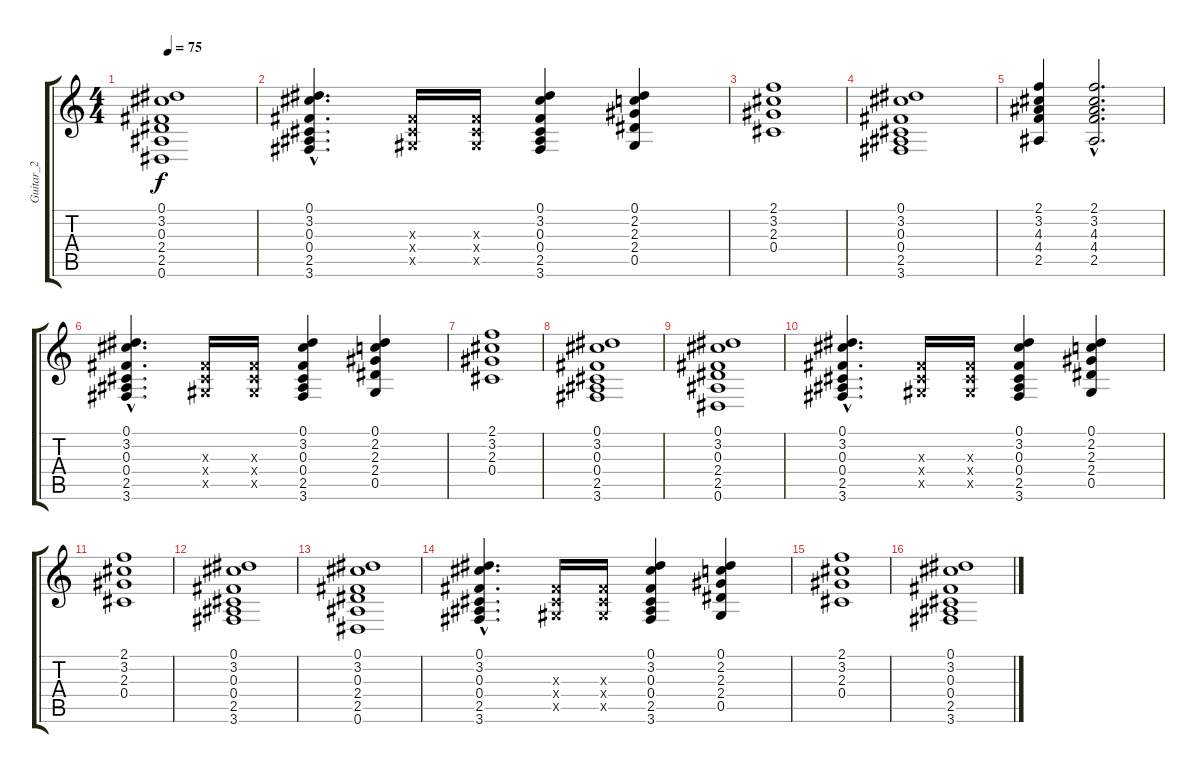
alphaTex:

\track ("Guitar_2" "Guitar_2") {instrument distortionguitar}
\staff {score tabs}
\tuning (Eb4 Bb3 Gb3 Db3 Ab2 Eb2) {hide}
\ts (4 4)
\tempo 75
\clef g2
\ks c
(0.1 3.2 0.3 2.4 2.5 0.6).1{dy f} |
(0.1{hac} 3.2{hac} 0.3{hac} 0.4{hac} 2.5{hac} 3.6{hac}).4{d} (0.3{x} 0.4{x} 0.5{x}).16 (0.3{x} 0.4{x} 0.5{x}).16 (0.1 3.2 0.3 0.4 2.5 3.6).4 (0.1 2.2 2.3 2.4 0.5).4 |
(2.1 3.2 2.3 0.4).1 |
(0.1 3.2 0.3 0.4 2.5 3.6).1 |
(2.1 3.2 4.3 4.4 2.5).4 (2.1{hac} 3.2{hac} 4.3{hac} 4.4{hac} 2.5{hac}).2{d} |
(0.1{hac} 3.2{hac} 0.3{hac} 0.4{hac} 2.5{hac} 3.6{hac}).4{d} (0.3{x} 0.4{x} 0.5{x}).16 (0.3{x} 0.4{x} 0.5{x}).16 (0.1 3.2 0.3 0.4 2.5 3.6).4 (0.1 2.2 2.3 2.4 0.5).4 |
(2.1 3.2 2.3 0.4).1 |
(0.1 3.2 0.3 0.4 2.5 3.6).1 |
(0.1 3.2 0.3 2.4 2.5 0.6).1 |
(0.1{hac} 3.2{hac} 0.3{hac} 0.4{hac} 2.5{hac} 3.6{hac}).4{d} (0.3{x} 0.4{x} 0.5{x}).16 (0.3{x} 0.4{x} 0.5{x}).16 (0.1 3.2 0.3 0.4 2.5 3.6).4 (0.1 2.2 2.3 2.4 0.5).4 |
(2.1 3.2 2.3 0.4).1 |
(0.1 3.2 0.3 0.4 2.5 3.6).1 |
(0.1 3.2 0.3 2.4 2.5 0.6).1 |
(0.1{hac} 3.2{hac} 0.3{hac} 0.4{hac} 2.5{hac} 3.6{hac}).4{d} (0.3{x} 0.4{x} 0.5{x}).16 (0.3{x} 0.4{x} 0.5{x}).16 (0.1 3.2 0.3 0.4 2.5 3.6).4 (0.1 2.2 2.3 2.4 0.5).4 |
(2.1 3.2 2.3 0.4).1 |
(0.1 3.2 0.3 0.4 2.5 3.6).1
